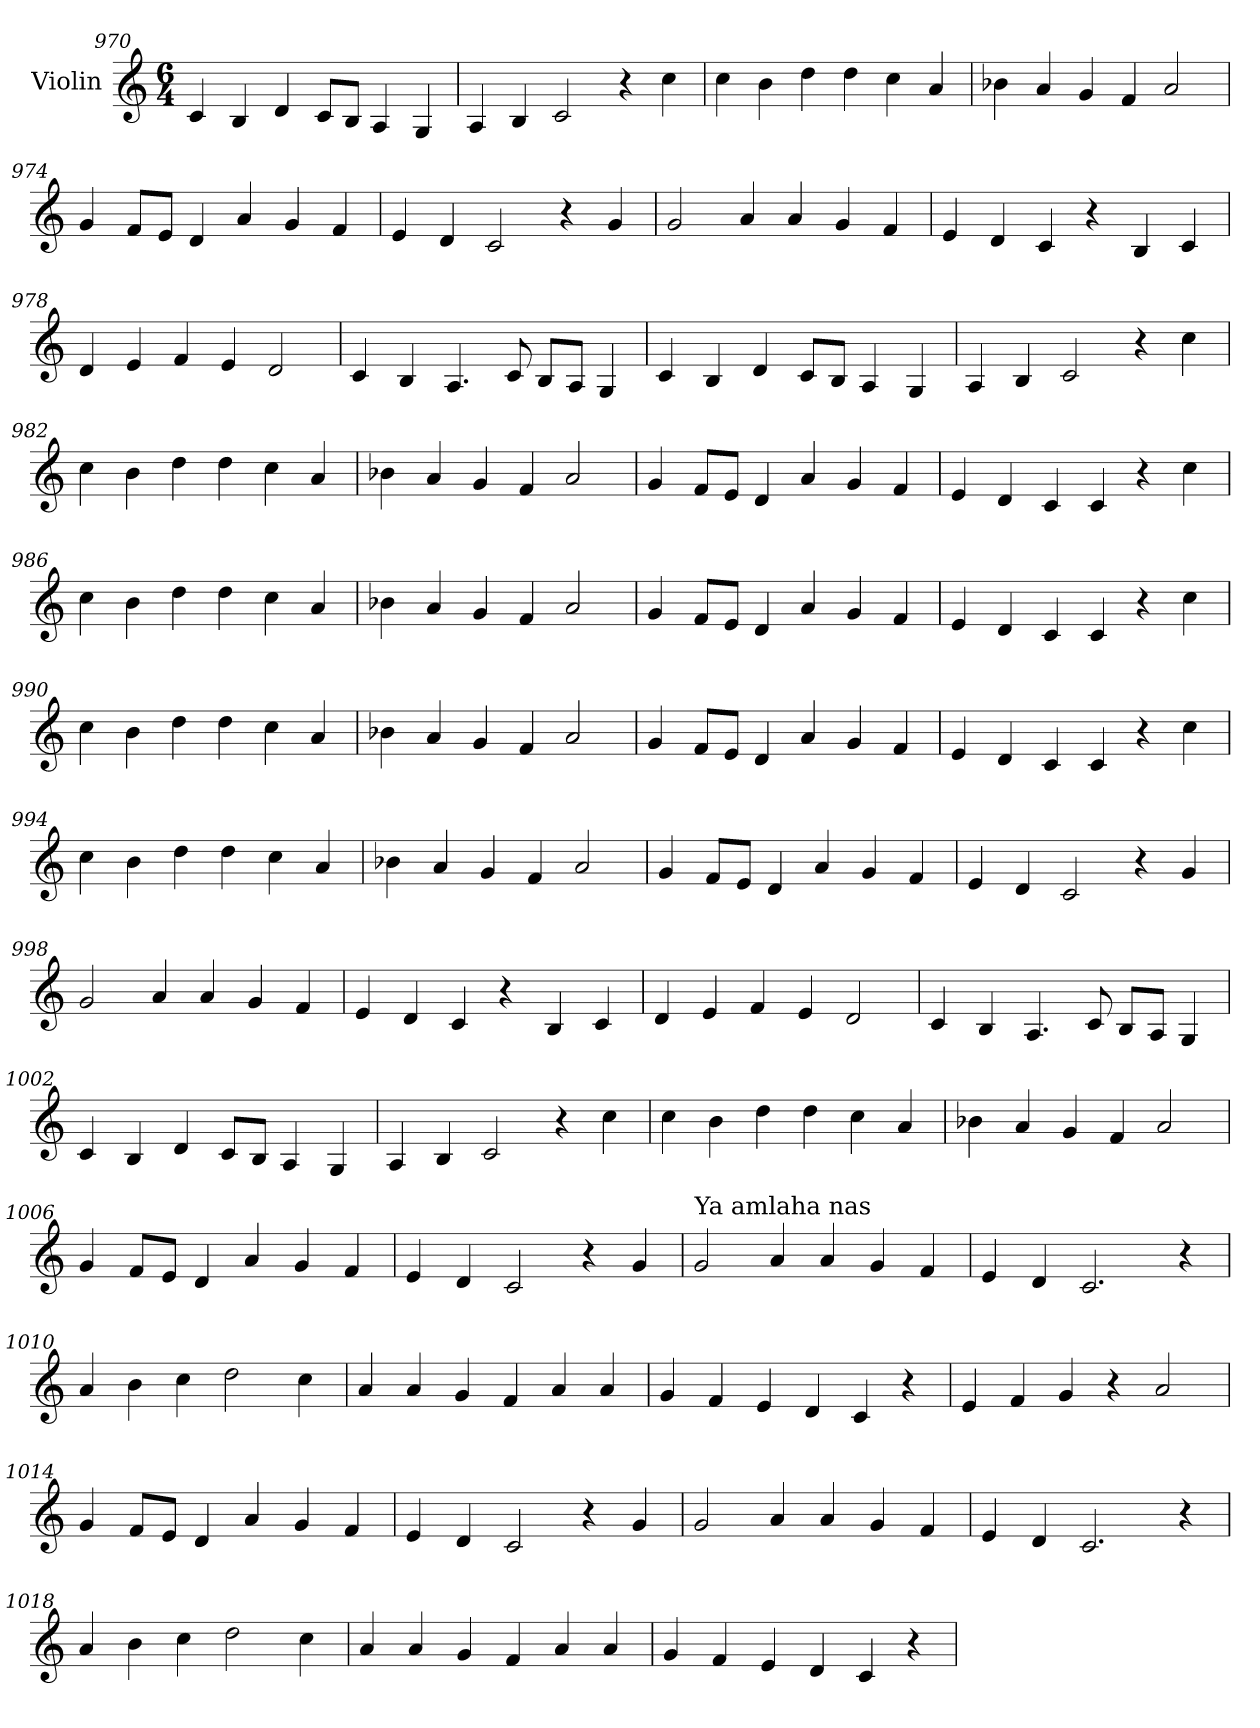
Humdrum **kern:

**kern
*part1
*staff1
*I"Violin
*clefG2
*k[]
*M6/4
=970
4c/
4B/
4d/
8c/L
8B/J
4A/
4G/
!!LO:LB:g=z
=971
4A/
4B/
2c/
4r
4cc\
=972
4cc\
4b\
4dd\
4dd\
4cc\
4a/
=973
4b-X\
4a/
4g/
4f/
2a/
=974
4g/
8f/L
8e/J
4d/
4a/
4g/
4f/
!!LO:LB:g=z
=975
4e/
4d/
2c/
4r
4g/
=976
2g/
4a/
4a/
4g/
4f/
=977
4e/
4d/
4c/
4r
4B/
4c/
=978
4d/
4e/
4f/
4e/
2d/
!!LO:LB:g=z
=979
4c/
4B/
4.A/
8c/
8B/L
8A/J
4G/
=980
4c/
4B/
4d/
8c/L
8B/J
4A/
4G/
=981
4A/
4B/
2c/
4r
4cc\
=982
4cc\
4b\
4dd\
4dd\
4cc\
4a/
!!LO:PB:g=z
=983
4b-X\
4a/
4g/
4f/
2a/
=984
4g/
8f/L
8e/J
4d/
4a/
4g/
4f/
=985
4e/
4d/
4c/
4c/
4r
4cc\
=986
4cc\
4b\
4dd\
4dd\
4cc\
4a/
!!LO:LB:g=z
=987
4b-X\
4a/
4g/
4f/
2a/
=988
4g/
8f/L
8e/J
4d/
4a/
4g/
4f/
=989
4e/
4d/
4c/
4c/
4r
4cc\
=990
4cc\
4b\
4dd\
4dd\
4cc\
4a/
!!LO:LB:g=z
=991
4b-X\
4a/
4g/
4f/
2a/
=992
4g/
8f/L
8e/J
4d/
4a/
4g/
4f/
=993
4e/
4d/
4c/
4c/
4r
4cc\
=994
4cc\
4b\
4dd\
4dd\
4cc\
4a/
!!LO:LB:g=z
=995
4b-X\
4a/
4g/
4f/
2a/
=996
4g/
8f/L
8e/J
4d/
4a/
4g/
4f/
=997
4e/
4d/
2c/
4r
4g/
=998
2g/
4a/
4a/
4g/
4f/
!!LO:LB:g=z
=999
4e/
4d/
4c/
4r
4B/
4c/
=1000
4d/
4e/
4f/
4e/
2d/
=1001
4c/
4B/
4.A/
8c/
8B/L
8A/J
4G/
=1002
4c/
4B/
4d/
8c/L
8B/J
4A/
4G/
!!LO:LB:g=z
=1003
4A/
4B/
2c/
4r
4cc\
=1004
4cc\
4b\
4dd\
4dd\
4cc\
4a/
=1005
4b-X\
4a/
4g/
4f/
2a/
=1006
4g/
8f/L
8e/J
4d/
4a/
4g/
4f/
!!LO:LB:g=z
=1007
4e/
4d/
2c/
4r
4g/
=1008
!LO:TX:a:t=Ya amlaha nas
2g/
4a/
4a/
4g/
4f/
=1009
4e/
4d/
2.c/
4r
!!LO:LB:g=z
=1010
4a/
4b\
4cc\
2dd\
4cc\
=1011
4a/
4a/
4g/
4f/
4a/
4a/
=1012
4g/
4f/
4e/
4d/
4c/
4r
=1013
4e/
4f/
4g/
4r
2a/
!!LO:PB:g=z
=1014
4g/
8f/L
8e/J
4d/
4a/
4g/
4f/
=1015
4e/
4d/
2c/
4r
4g/
=1016
2g/
4a/
4a/
4g/
4f/
=1017
4e/
4d/
2.c/
4r
!!LO:LB:g=z
=1018
4a/
4b\
4cc\
2dd\
4cc\
=1019
4a/
4a/
4g/
4f/
4a/
4a/
=1020
4g/
4f/
4e/
4d/
4c/
4r
=
*-
